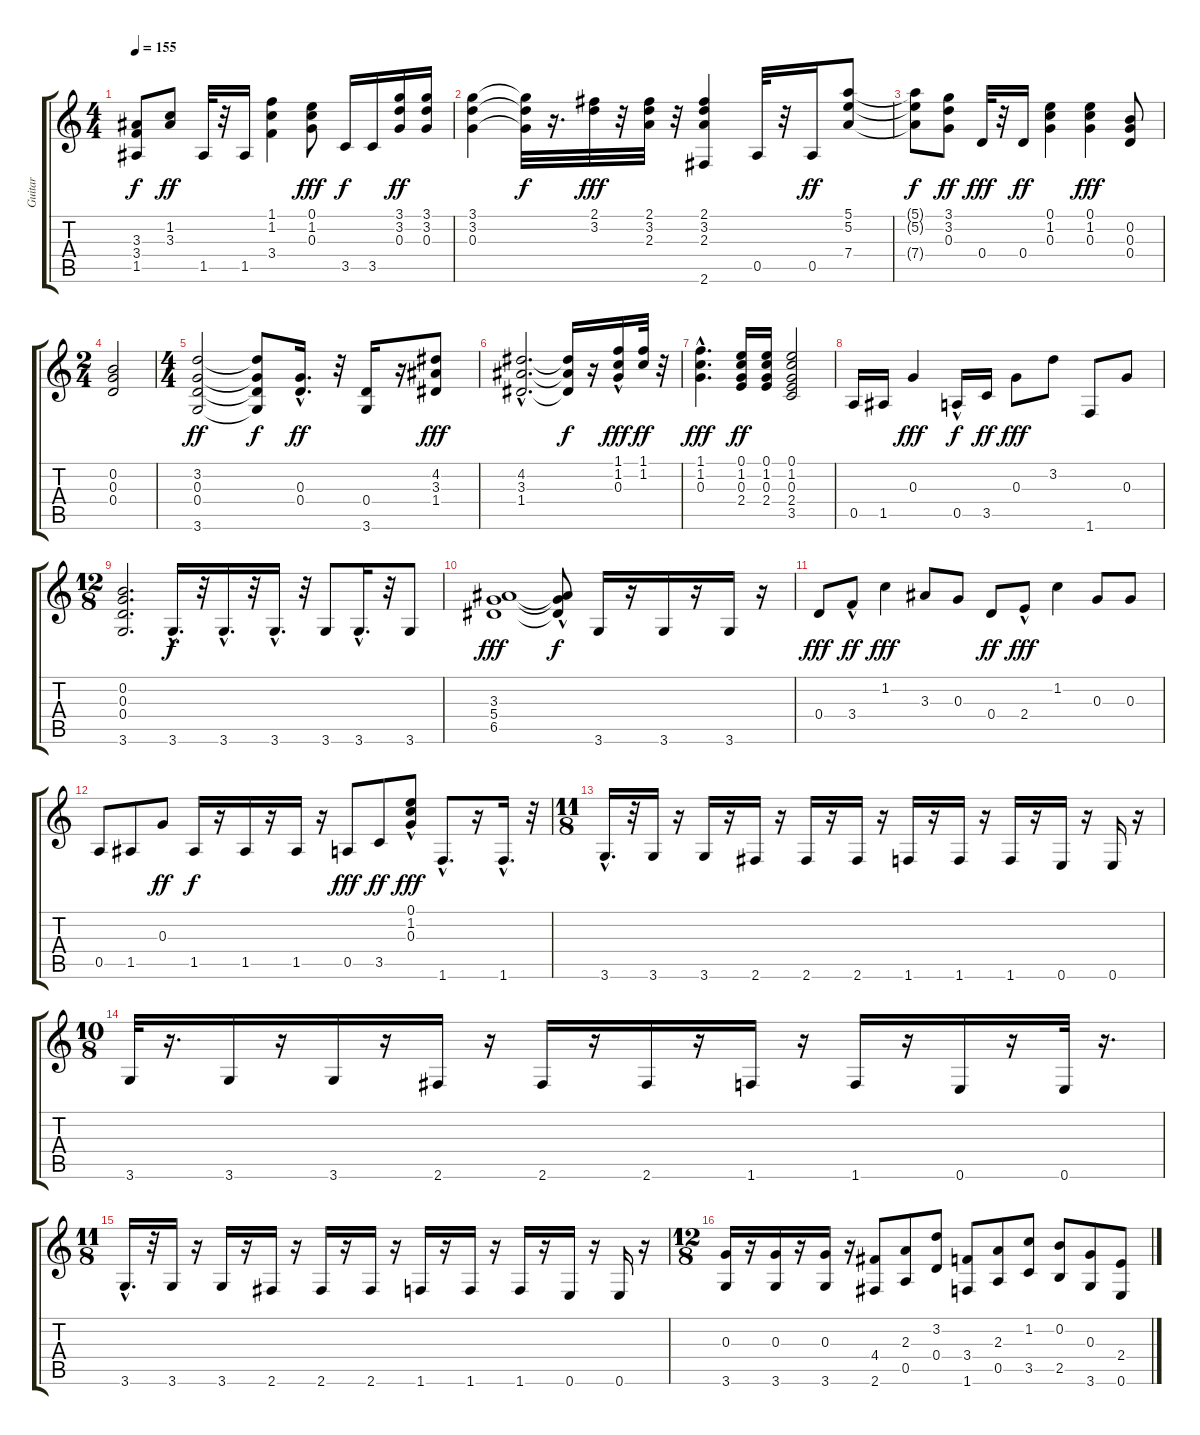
\track ("Guitar              " "Guitar    ") {instrument overdrivenguitar}
\staff {score tabs}
\tuning (E4 B3 G3 D3 A2 E2) {hide}
\ts (4 4)
\tempo 155
\clef g2
\ks c
(3.3{t} 3.4{t} 1.5{t}).8{dy f} (1.2 3.3).8{dy ff} 1.5.32 r.32 1.5.16 (1.1 1.2 3.4).4 (0.1 1.2 0.3).8{dy fff} 3.5.16{dy f} 3.5.16 (3.1 3.2 0.3).16{dy ff} (3.1 3.2 0.3).16 |
(3.1 3.2 0.3).4 (3.1{t} 3.2{t} 0.3{t}).32{dy f} r.16{d} (2.1 3.2).32{dy fff} r.32 (2.1 3.2 2.3).32 r.32 (2.1 3.2 2.3 2.6).4 0.5.32 r.32 0.5.16{dy ff} (5.1 5.2 7.4).8 |
(5.1{t} 5.2{t} 7.4{t}).8{dy f} (3.1 3.2 0.3).8{dy ff} 0.4.32{dy fff} r.32 0.4.16{dy ff} (0.1 1.2 0.3).4 (0.1 1.2 0.3).4{dy fff} (0.2 0.3 0.4).8 |
\ts (2 4)
(0.2 0.3 0.4).2 |
\ts (4 4)
(3.2 0.3 0.4 3.6).2{dy ff instrument electricguitarclean} (3.2{t} 0.3{t} 0.4{t} 3.6{t}).8{dy f} (0.3 0.4{hac}).16{d dy ff} r.32 (0.4 3.6).16 r.16 (4.2 3.3 1.4).8{dy fff} |
(4.2{hac} 3.3{hac} 1.4{hac}).2{d} (4.2{t} 3.3{t} 1.4{t}).16{dy f} r.16 (1.1 1.2 0.3{hac}).16{dy fff} (1.1 1.2).32{dy ff} r.32 |
(1.1{hac} 1.2 0.3{hac}).4{d dy fff} (0.1 1.2 0.3 2.4).16{dy ff} (0.1 1.2 0.3 2.4).16 (0.1 1.2 0.3 2.4 3.5).2 |
0.5.16 1.5.16 0.3.4{dy fff} 0.5{hac}.16{dy f} 3.5.16{dy ff} 0.3.8{dy fff} 3.2.8 1.6.8 0.3.8 |
\ts (12 8)
(0.2 0.3 0.4 3.6).2{d} 3.6{hac}.16{d dy f} r.32 3.6{hac}.16{d} r.32 3.6{hac}.16{d} r.32 3.6.8 3.6{hac}.16{d} r.32 3.6.8 |
(3.3 5.4 6.5).1{dy fff} (3.3{hac t} 5.4{hac t} 6.5{t}).8{dy f} 3.6.16 r.16 3.6.16 r.16 3.6.16 r.16 |
0.4.8{dy fff} 3.4{hac}.8{dy ff} 1.2.4{dy fff} 3.3.8 0.3.8 0.4.8{dy ff} 2.4{hac}.8{dy fff} 1.2.4 0.3.8 0.3.8 |
0.5.8 1.5.8 0.3.8{dy ff} 1.5.16{dy f} r.16 1.5.16 r.16 1.5.16 r.16 0.5.8{dy fff} 3.5.8{dy ff} (0.1{hac} 1.2{hac} 0.3{hac}).8{dy fff} 1.6{hac}.8{d} r.16 1.6{hac}.16{d} r.32 |
\ts (11 8)
3.6{hac}.16{d instrument overdrivenguitar} r.32 3.6.16 r.16 3.6.16 r.16 2.6.16 r.16 2.6.16 r.16 2.6.16 r.16 1.6.16 r.16 1.6.16 r.16 1.6.16 r.16 0.6.16 r.16 0.6.16 r.16 |
\ts (10 8)
3.6.32 r.16{d} 3.6.16 r.16 3.6.16 r.16 2.6.16 r.16 2.6.16 r.16 2.6.16 r.16 1.6.16 r.16 1.6.16 r.16 0.6.16 r.16 0.6.32 r.16{d} |
\ts (11 8)
3.6{hac}.16{d} r.32 3.6.16 r.16 3.6.16 r.16 2.6.16 r.16 2.6.16 r.16 2.6.16 r.16 1.6.16 r.16 1.6.16 r.16 1.6.16 r.16 0.6.16 r.16 0.6.16 r.16 |
\ts (12 8)
(0.3 3.6).16 r.16 (0.3 3.6).16 r.16 (0.3 3.6).16 r.16 (4.4 2.6).8 (2.3 0.5).8 (3.2 0.4).8 (3.4 1.6).8 (2.3 0.5).8 (1.2 3.5).8 (0.2 2.5).8 (0.3 3.6).8 (2.4 0.6).8
